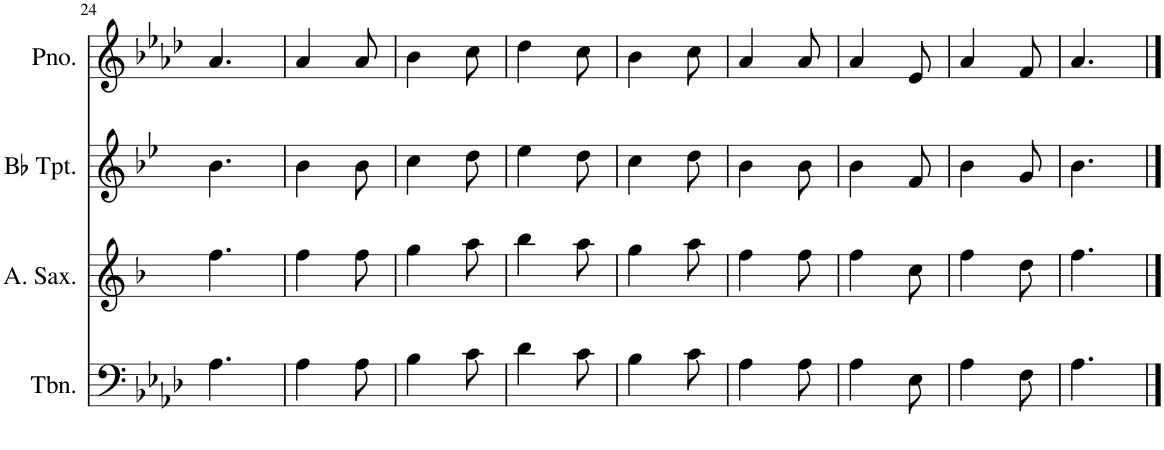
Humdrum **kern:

**kern	**kern	**kern	**kern
*part4	*part3	*part2	*part1
*staff4	*staff3	*staff2	*staff1
*I"Trombone	*I"Alto Saxophone	*I"Bb Trumpet	*I"Piano
*I'Tbn.	*I'A. Sax.	*I'Bb Tpt.	*I'Pno.
!!LO:PB:g=z
*clefF4	*clefG2	*clefG2	*clefG2
*	*Trd5c9	*Trd1c2	*
*k[b-e-a-d-]	*k[b-]	*k[b-e-]	*k[b-e-a-d-]
*M3/8	*M3/8	*M3/8	*M3/8
=24	=24	=24	=24
4.A-\	4.ff\	4.b-\	4.a-/
=25	=25	=25	=25
4A-\	4ff\	4b-\	4a-/
8A-\	8ff\	8b-\	8a-/
=26	=26	=26	=26
4B-\	4gg\	4cc\	4b-\
8c\	8aa\	8dd\	8cc\
=27	=27	=27	=27
4d-\	4bb-\	4ee-\	4dd-\
8c\	8aa\	8dd\	8cc\
=28	=28	=28	=28
4B-\	4gg\	4cc\	4b-\
8c\	8aa\	8dd\	8cc\
=29	=29	=29	=29
4A-\	4ff\	4b-\	4a-/
8A-\	8ff\	8b-\	8a-/
=30	=30	=30	=30
4A-\	4ff\	4b-\	4a-/
8E-\	8cc\	8f/	8e-/
=31	=31	=31	=31
4A-\	4ff\	4b-\	4a-/
8F\	8dd\	8g/	8f/
=32	=32	=32	=32
4.A-\	4.ff\	4.b-\	4.a-/
==	==	==	==
*-	*-	*-	*-
